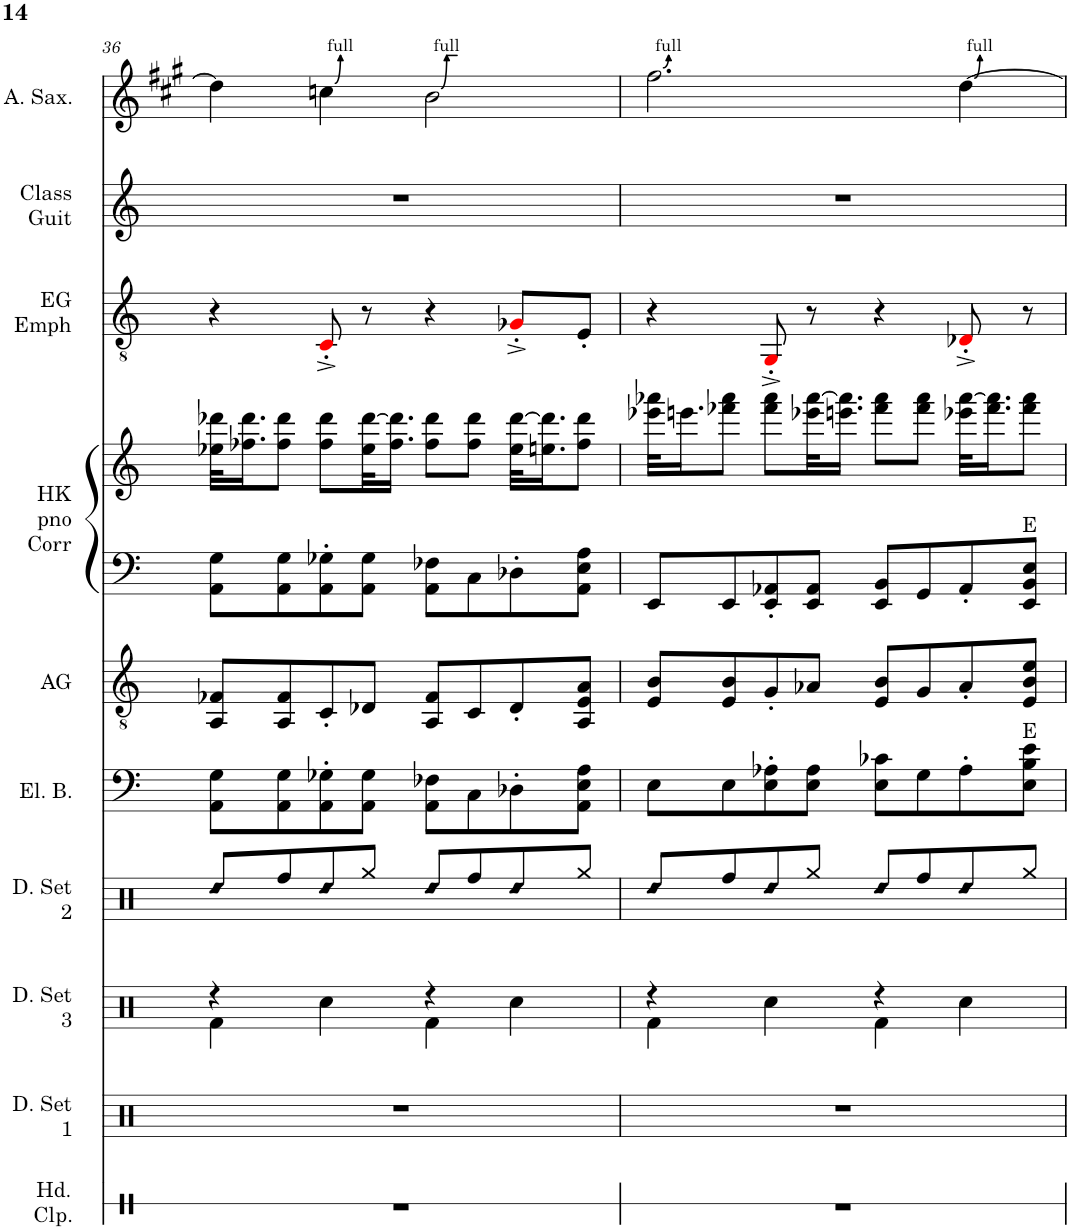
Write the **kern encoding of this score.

**kern	**kern	**kern	**kern	**kern	**kern	**kern	**kern	**kern	**kern	**kern
*part10	*part9	*part8	*part7	*part6	*part5	*part4	*part4	*part3	*part2	*part1
*staff11	*staff10	*staff9	*staff8	*staff7	*staff6	*staff5	*staff4	*staff3	*staff2	*staff1
*I"Hd.  Clp	*I"D. Set 1	*I"D. Set 3	*I"D. Set 2	*I"El. B.	*I"AG	*I"HK pno Corr	*	*I"EG Emph	*I"Class Guit	*I"A. Sax.
*I'Hd.  Clp.	*I'D. Set 1	*I'D. Set 3	*I'D. Set 2	*I'El. B.	*I'AG	*I'HK pno Corr	*	*I'EG Emph	*I'Class Guit	*I'A. Sax.
!!LO:PB:g=z
*clefX	*clefX	*clefX	*clefX	*clefF4	*clefGv2	*clefF4	*clefG2	*clefGv2	*clefG2	*clefG2
*	*	*	*	*Trd7c12	*	*	*	*	*	*Trd5c9
*k[]	*k[]	*k[]	*k[]	*k[]	*k[]	*k[]	*k[]	*k[]	*k[]	*k[f#c#g#]
*M4/4	*M4/4	*M4/4	*M4/4	*M4/4	*M4/4	*M4/4	*M4/4	*M4/4	*M4/4	*M4/4
=36	=36	=36	=36	=36	=36	=36	=36	=36	=36	=36
*	*	*^	*	*	*	*	*	*	*	*
!	!	!	!	!LO:N:head=diamond	!	!	!	!	!	!	!
1r	1r	4r	4Rf\	8Rdd/L	8AA\ 8G\L	8AA/ 8F-X/L	8AA\ 8G\L	32ee-X\ 32ddd-X\KLL	4r	1r	4dd\]
.	.	.	.	.	.	.	.	16.ff-X\ 16.ddd-\J	.	.	.
.	.	.	.	8Rff/	8AA\ 8G\	8AA/ 8F-/	8AA\ 8G\	8ff-\ 8ddd-\J	.	.	.
!	!	!	!	!LO:N:head=diamond	!	!	!	!	!	!	!
.	.	4Rcc\	4ryy	8Rdd/	8AA\' 8G-X\'	8C'/	8AA\' 8G-X\'	8ff-\ 8ddd-\L	8C'^i/	.	4ccn\
.	.	.	.	8Rgg/J	8AA\ 8G-\J	8D-X/J	8AA\ 8G-\J	32ee-\ [32ddd-\KL	8r	.	.
.	.	.	.	.	.	.	.	16.ff-\ 16.ddd-\]JJ	.	.	.
!	!	!	!	!LO:N:head=diamond	!	!	!	!	!	!	!
.	.	4r	4Rf\	8Rdd/L	8AA\ 8F-X\L	8AA/ 8F-/L	8AA\ 8F-X\L	8ff-\ 8ddd-\L	4r	.	2b\
.	.	.	.	8Rff/	8C\	8C/	8C\	8ff-\ 8ddd-\J	.	.	.
!	!	!	!	!LO:N:head=diamond	!	!	!	!	!	!	!
.	.	4Rcc\	4ryy	8Rdd/	8D-X'\	8D-'/	8D-X'\	32ee-\ [32ddd-\KLL	8G-X'^i/L	.	.
.	.	.	.	.	.	.	.	16.een\ 16.ddd-\]J	.	.	.
.	.	.	.	8Rgg/J	8AA\ 8E\ 8A\J	8AA/ 8E/ 8A/J	8AA\ 8E\ 8A\J	8ff-\ 8ddd-\J	8E'/J	.	.
=37	=37	=37	=37	=37	=37	=37	=37	=37	=37	=37	=37
!	!	!	!	!LO:N:head=diamond	!	!	!	!	!	!	!
1r	1r	4r	4Rf\	8Rdd/L	8E\L	8E/ 8B/L	8EE/L	32eee-X\ 32aaa-X\KLL	4r	1r	2.ff#\
.	.	.	.	.	.	.	.	16.eeen\J	.	.	.
.	.	.	.	8Rff/	8E\	8E/ 8B/	8EE/	8fff-X\ 8aaa-\J	.	.	.
!	!	!	!	!LO:N:head=diamond	!	!	!	!	!	!	!
.	.	4Rcc\	4ryy	8Rdd/	8E\' 8A-X\'	8G'/	8EE/' 8AA-X/'	8fff-\ 8aaa-\L	8GG'^i/	.	.
.	.	.	.	8Rgg/J	8E\ 8A-\J	8A-X/J	8EE/ 8AA-/J	32eee-X\ [32aaa-\KL	8r	.	.
.	.	.	.	.	.	.	.	16.eeen\ 16.aaa-\]JJ	.	.	.
!	!	!	!	!LO:N:head=diamond	!	!	!	!	!	!	!
.	.	4r	4Rf\	8Rdd/L	8E\ 8c-X\L	8E/ 8B/L	8EE/ 8BB/L	8fff-\ 8aaa-\L	4r	.	.
.	.	.	.	8Rff/	8G\	8G/	8GG/	8fff-\ 8aaa-\J	.	.	.
!	!	!	!	!LO:N:head=diamond	!	!	!	!	!	!	!
.	.	4Rcc\	4ryy	8Rdd/	8A-'\	8A-'/	8AA-'/	32eee-X\ [32aaa-\KLL	8D-X'^i/	.	[4dd\
.	.	.	.	.	.	.	.	16.fff-\ 16.aaa-\]J	.	.	.
!	!	!	!	!	!	!	!LO:TX:a:t=E	!	!	!	!
!	!	!	!	!	!LO:TX:a:t=E	!	!	!	!	!	!
.	.	.	.	8Rgg/J	8E\ 8B\ 8e\J	8E/ 8B/ 8e/J	8EE/ 8BB/ 8E/J	8fff-\ 8aaa-\J	8r	.	.
*	*	*v	*v	*	*	*	*	*	*	*	*
=	=	=	=	=	=	=	=	=	=	=
*-	*-	*-	*-	*-	*-	*-	*-	*-	*-	*-
